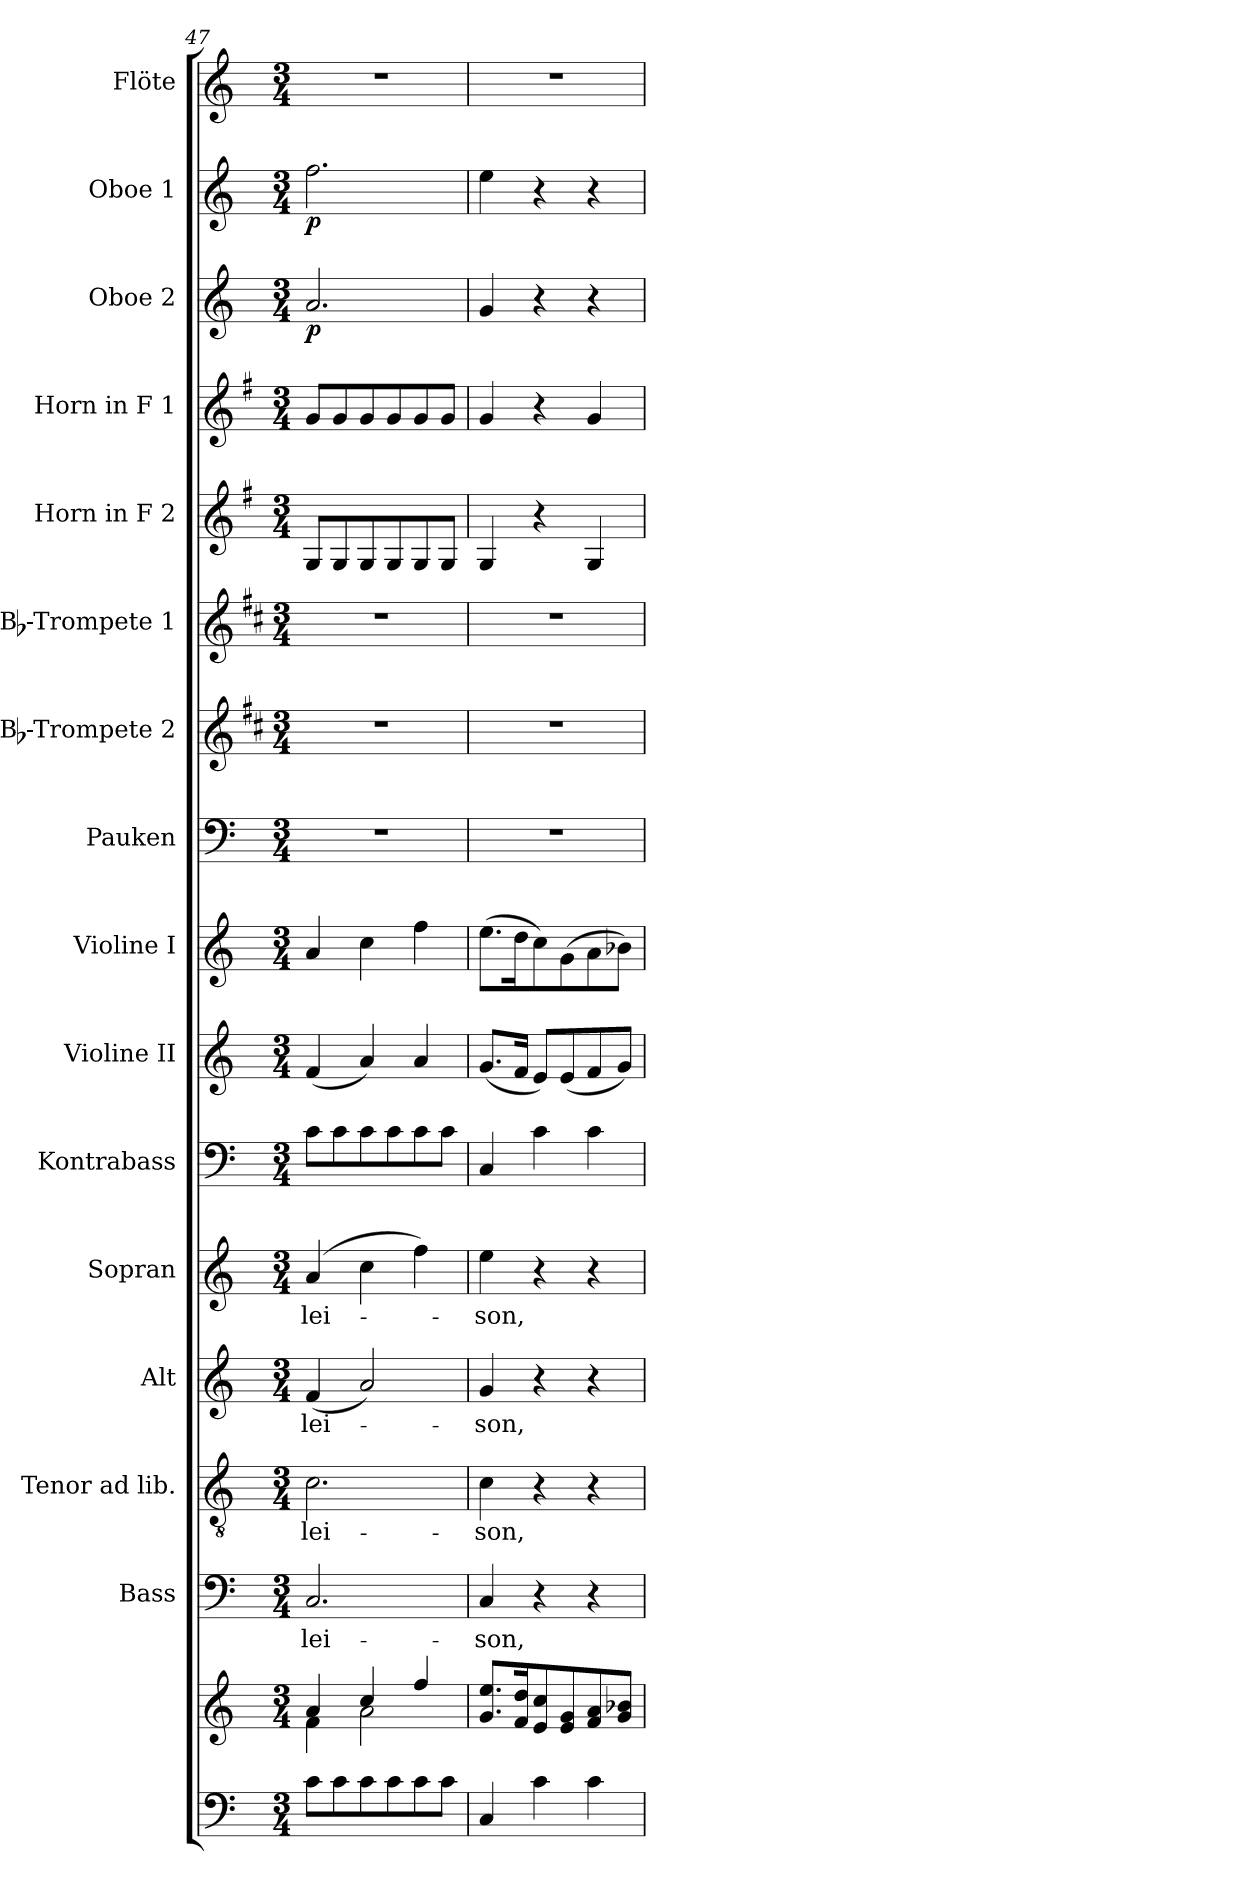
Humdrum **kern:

**kern	**kern	**kern	**text	**kern	**text	**kern	**text	**kern	**text	**kern	**kern	**kern	**kern	**kern	**kern	**kern	**kern	**kern	**dynam	**kern	**dynam	**kern
*part16	*part16	*part15	*part15	*part14	*part14	*part13	*part13	*part12	*part12	*part11	*part10	*part9	*part8	*part7	*part6	*part5	*part4	*part3	*part3	*part2	*part2	*part1
*staff17	*staff16	*staff15	*staff15	*staff14	*staff14	*staff13	*staff13	*staff12	*staff12	*staff11	*staff10	*staff9	*staff8	*staff7	*staff6	*staff5	*staff4	*staff3	*staff3	*staff2	*staff2	*staff1
*	*	*I"Bass	*	*I"Tenor ad lib.	*	*I"Alt	*	*I"Sopran	*	*I"Kontrabass	*I"Violine II	*I"Violine I	*I"Pauken	*I"Bb-Trompete 2	*I"Bb-Trompete 1	*I"Horn in F 2	*I"Horn in F 1	*I"Oboe 2	*	*I"Oboe 1	*	*I"Flöte
*	*	*I'B.	*	*I'T.	*	*I'A.	*	*I'S.	*	*I'Kb.	*I'Vl. II	*I'Vl. I	*I'Pk.	*I'Bb Trp. 2	*I'Bb Trp. 1	*	*	*I'Ob. 2	*	*I'Ob. 1	*	*I'Fl.
!!LO:PB:g=z
*clefF4	*clefG2	*clefF4	*	*clefGv2	*	*clefG2	*	*clefG2	*	*clefF4	*clefG2	*clefG2	*clefF4	*clefG2	*clefG2	*clefG2	*clefG2	*clefG2	*	*clefG2	*	*clefG2
*	*	*	*	*	*	*	*	*	*	*ITrd7c12	*	*	*	*ITrd1c2	*ITrd1c2	*ITrd4c7	*ITrd4c7	*	*	*	*	*
*k[]	*k[]	*k[]	*	*k[]	*	*k[]	*	*k[]	*	*k[]	*k[]	*k[]	*k[]	*k[]	*k[]	*k[]	*k[]	*k[]	*	*k[]	*	*k[]
*C:	*C:	*C:	*	*C:	*	*C:	*	*C:	*	*C:	*C:	*C:	*C:	*C:	*C:	*C:	*C:	*C:	*	*C:	*	*C:
*M3/4	*M3/4	*M3/4	*	*M3/4	*	*M3/4	*	*M3/4	*	*M3/4	*M3/4	*M3/4	*M3/4	*M3/4	*M3/4	*M3/4	*M3/4	*M3/4	*	*M3/4	*	*M3/4
=47	=47	=47	=47	=47	=47	=47	=47	=47	=47	=47	=47	=47	=47	=47	=47	=47	=47	=47	=47	=47	=47	=47
*	*^	*	*	*	*	*	*	*	*	*	*	*	*	*	*	*	*	*	*	*	*	*
!	!	!	!	!LO:LY:b	!	!LO:LY:b	!	!LO:LY:b	!	!LO:LY:b	!	!	!	!	!	!	!	!	!	!LO:DY:b	!	!LO:DY:b	!
8c\L	4a/	4f\	2.C/	-lei-	2.c\	-lei-	(<4f/	-lei-	(4a/	-lei-	8C\L	(<4f/	4a/	2.r	2.r	2.r	8C/L	8c/L	2.a/	p	2.ff\	p	2.r
8c\	.	.	.	.	.	.	.	.	.	.	8C\	.	.	.	.	.	8C/	8c/	.	.	.	.	.
8c\	4cc/	2a\	.	.	.	.	2a/)	.	4cc\	.	8C\	4a/)	4cc\	.	.	.	8C/	8c/	.	.	.	.	.
8c\	.	.	.	.	.	.	.	.	.	.	8C\	.	.	.	.	.	8C/	8c/	.	.	.	.	.
8c\	4ff/	.	.	.	.	.	.	.	4ff\)	.	8C\	4a/	4ff\	.	.	.	8C/	8c/	.	.	.	.	.
8c\J	.	.	.	.	.	.	.	.	.	.	8C\J	.	.	.	.	.	8C/J	8c/J	.	.	.	.	.
*	*v	*v	*	*	*	*	*	*	*	*	*	*	*	*	*	*	*	*	*	*	*	*	*
=48	=48	=48	=48	=48	=48	=48	=48	=48	=48	=48	=48	=48	=48	=48	=48	=48	=48	=48	=48	=48	=48	=48
!	!	!	!LO:LY:b	!	!LO:LY:b	!	!LO:LY:b	!	!LO:LY:b	!	!	!	!	!	!	!	!	!	!	!	!	!
4C/	8.g/ 8.ee/L	4C/	-son,	4c\	-son,	4g/	-son,	4ee\	-son,	4CC/	(<8.g/L	(>8.ee\L	2.r	2.r	2.r	4C/	4c/	4g/	.	4ee\	.	2.r
.	16f/ 16dd/k	.	.	.	.	.	.	.	.	.	16f/Jk	16dd\k	.	.	.	.	.	.	.	.	.	.
4c\	8e/ 8cc/	4r	.	4r	.	4r	.	4r	.	4C\	8e/L)	8cc\)	.	.	.	4r	4r	4r	.	4r	.	.
.	8e/ 8g/	.	.	.	.	.	.	.	.	.	(<8e/	(>8g\	.	.	.	.	.	.	.	.	.	.
4c\	8f/ 8a/	4r	.	4r	.	4r	.	4r	.	4C\	8f/	8a\	.	.	.	4C/	4c/	4r	.	4r	.	.
.	8g/ 8b-X/J	.	.	.	.	.	.	.	.	.	8g/J)	8b-X\J)	.	.	.	.	.	.	.	.	.	.
=	=	=	=	=	=	=	=	=	=	=	=	=	=	=	=	=	=	=	=	=	=	=
*-	*-	*-	*-	*-	*-	*-	*-	*-	*-	*-	*-	*-	*-	*-	*-	*-	*-	*-	*-	*-	*-	*-
